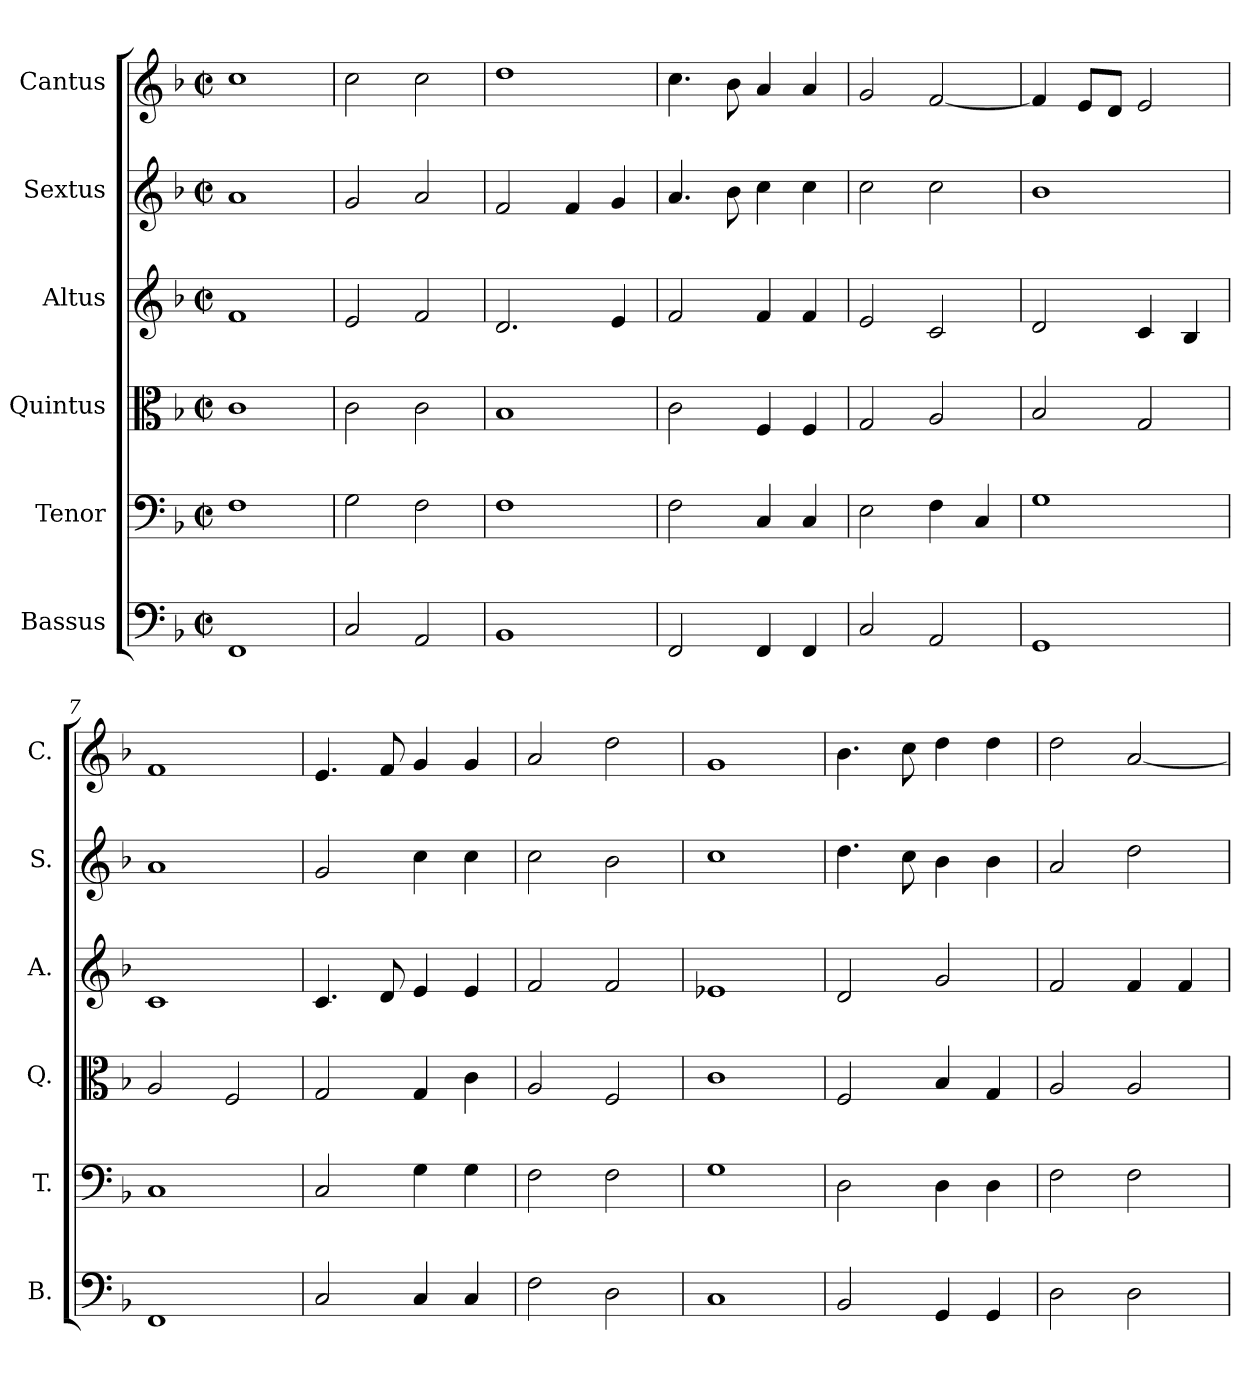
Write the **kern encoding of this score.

**kern	**kern	**kern	**kern	**kern	**kern
*part6	*part5	*part4	*part3	*part2	*part1
*staff6	*staff5	*staff4	*staff3	*staff2	*staff1
*I"Bassus	*I"Tenor	*I"Quintus	*I"Altus	*I"Sextus	*I"Cantus
*I'B.	*I'T.	*I'Q.	*I'A.	*I'S.	*I'C.
*clefF4	*clefF4	*clefC3	*clefG2	*clefG2	*clefG2
*k[b-]	*k[b-]	*k[b-]	*k[b-]	*k[b-]	*k[b-]
*F:	*F:	*F:	*F:	*F:	*F:
*M2/2	*M2/2	*M2/2	*M2/2	*M2/2	*M2/2
*met(c|)	*met(c|)	*met(c|)	*met(c|)	*met(c|)	*met(c|)
=1	=1	=1	=1	=1	=1
1FF/	1F\	1c\	1f/	1a/	1cc\
=2	=2	=2	=2	=2	=2
2C/	2G\	2c\	2e/	2g/	2cc\
2AA/	2F\	2c\	2f/	2a/	2cc\
=3	=3	=3	=3	=3	=3
1BB-/	1F\	1B-/	2.d/	2f/	1dd\
.	.	.	.	4f/	.
.	.	.	4e/	4g/	.
=4	=4	=4	=4	=4	=4
2FF/	2F\	2c\	2f/	4.a/	4.cc\
.	.	.	.	8b-\	8b-\
4FF/	4C/	4F/	4f/	4cc\	4a/
4FF/	4C/	4F/	4f/	4cc\	4a/
=5	=5	=5	=5	=5	=5
2C/	2E\	2G/	2e/	2cc\	2g/
2AA/	4F\	2A/	2c/	2cc\	[2f/
.	4C/	.	.	.	.
=6	=6	=6	=6	=6	=6
1GG/	1G\	2B-/	2d/	1b-\	4f/]
.	.	.	.	.	8e/L
.	.	.	.	.	8d/J
.	.	2G/	4c/	.	2e/
.	.	.	4B-/	.	.
=7	=7	=7	=7	=7	=7
1FF/	1C/	2A/	1c/	1a/	1f/
.	.	2F/	.	.	.
=8	=8	=8	=8	=8	=8
2C/	2C/	2G/	4.c/	2g/	4.e/
.	.	.	8d/	.	8f/
4C/	4G\	4G/	4e/	4cc\	4g/
4C/	4G\	4c\	4e/	4cc\	4g/
=9	=9	=9	=9	=9	=9
2F\	2F\	2A/	2f/	2cc\	2a/
2D\	2F\	2F/	2f/	2b-\	2dd\
=10	=10	=10	=10	=10	=10
1C/	1G\	1c\	1e-X/	1cc\	1g/
=11	=11	=11	=11	=11	=11
2BB-/	2D\	2F/	2d/	4.dd\	4.b-\
.	.	.	.	8cc\	8cc\
4GG/	4D\	4B-/	2g/	4b-\	4dd\
4GG/	4D\	4G/	.	4b-\	4dd\
=12	=12	=12	=12	=12	=12
2D\	2F\	2A/	2f/	2a/	2dd\
2D\	2F\	2A/	4f/	2dd\	[2a/
.	.	.	4f/	.	.
=	=	=	=	=	=
*-	*-	*-	*-	*-	*-
